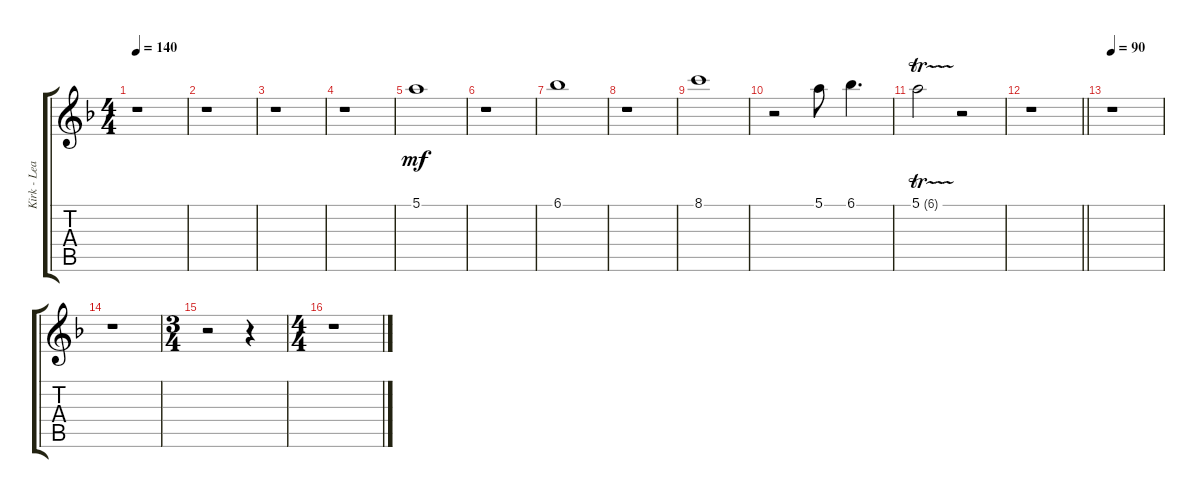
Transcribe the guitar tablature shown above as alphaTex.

\track ("Kirk - Lead w/dist" "Kirk - Lea") {instrument distortionguitar}
\staff {score tabs}
\tuning (E4 B3 G3 D3 A2 E2) {hide}
\ts (4 4)
\tempo 140
\clef g2
\ks f
r.1{dy f} |
r.1 |
r.1 |
r.1 |
5.1.1{dy mf} |
r.1 |
6.1.1 |
r.1 |
8.1.1 |
r.2 5.1.8 6.1.4{d} |
5.1{tr (6 32)}.2 r.2 |
\barLineRight lightlight
r.1 |
\tempo 90
r.1 |
r.1 |
\ts (3 4)
r.2 r.4 |
\ts (4 4)
r.1
